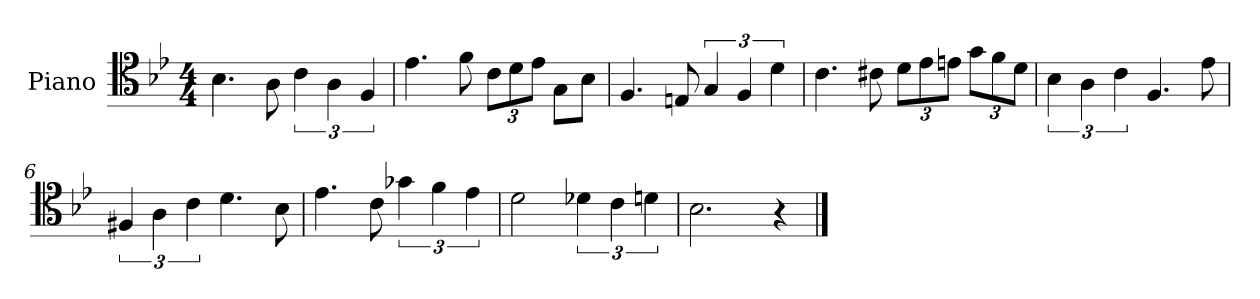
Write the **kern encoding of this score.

**kern
*part1
*staff1
*I"Piano
*I'Pno.
*clefC4
*k[b-e-]
*M4/4
=1
4.B-\
8A\
6c\
6A\
6F/
=2
4.e-\
8f\
*Xbrackettup
12c\L
12d\
12e-\J
8G\L
8B-\J
=3
4.F/
8En/
*brackettup
6G/
6F/
6d\
=4
4.c\
8c#X\
*Xbrackettup
12d\L
12e-\
12en\J
12g\L
12f\
12d\J
=5
*brackettup
6B-\
6A\
6c\
4.F/
8e-\
=6
6F#X/
6A\
6c\
4.d\
8B-\
!!LO:LB:g=z
=7
4.e-\
8c\
6g-X\
6f\
6e-\
=8
2d\
6d-X\
6c\
6dn\
=9
2.B-\
4r
==
*-
